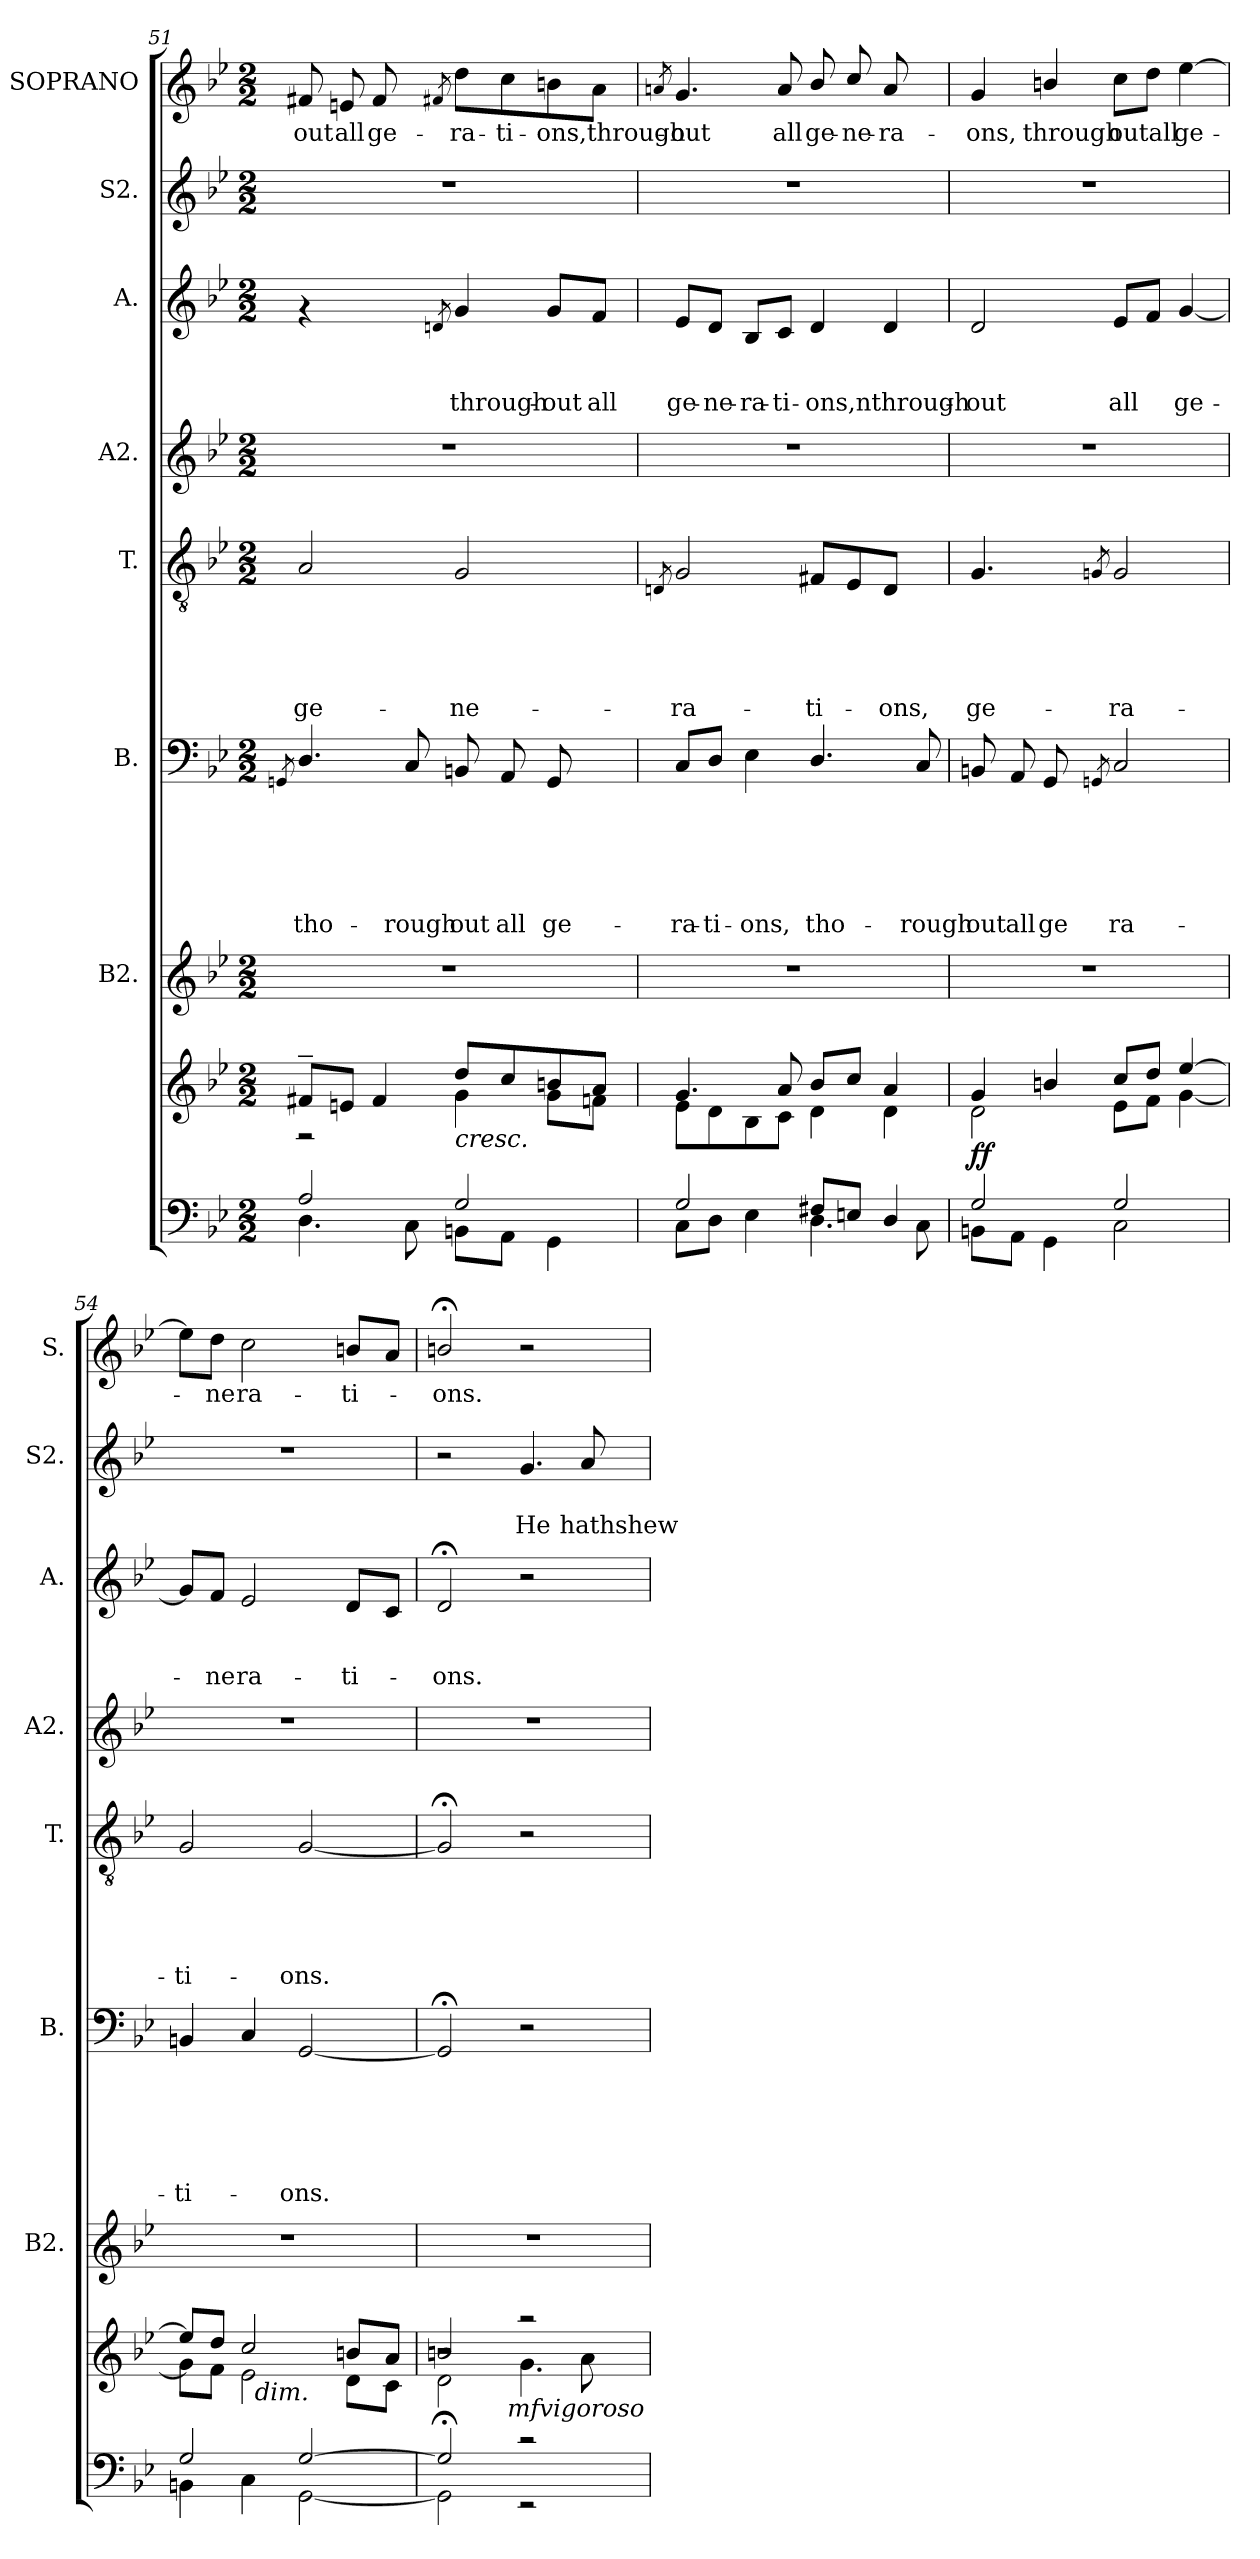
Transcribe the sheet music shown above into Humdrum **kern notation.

**kern	**kern	**dynam	**kern	**kern	**text	**text	**text	**text	**text	**text	**kern	**text	**text	**text	**text	**text	**kern	**kern	**text	**text	**text	**kern	**text	**text	**kern	**text
*part9	*part8	*part8	*part7	*part6	*part6	*part6	*part6	*part6	*part6	*part6	*part5	*part5	*part5	*part5	*part5	*part5	*part4	*part3	*part3	*part3	*part3	*part2	*part2	*part2	*part1	*part1
*staff9	*staff8	*staff8	*staff7	*staff6	*staff6	*staff6	*staff6	*staff6	*staff6	*staff6	*staff5	*staff5	*staff5	*staff5	*staff5	*staff5	*staff4	*staff3	*staff3	*staff3	*staff3	*staff2	*staff2	*staff2	*staff1	*staff1
*	*	*	*I"B2.	*I"B.	*	*	*	*	*	*	*I"T.	*	*	*	*	*	*I"A2.	*I"A.	*	*	*	*I"S2.	*	*	*I"SOPRANO	*
*	*	*	*I'B2.	*I'B.	*	*	*	*	*	*	*I'T.	*	*	*	*	*	*I'A2.	*I'A.	*	*	*	*I'S2.	*	*	*I'S.	*
*clefF4	*clefG2	*	*clefG2	*clefF4	*	*	*	*	*	*	*clefGv2	*	*	*	*	*	*clefG2	*clefG2	*	*	*	*clefG2	*	*	*clefG2	*
*k[b-e-]	*k[b-e-]	*	*k[b-e-]	*k[b-e-]	*	*	*	*	*	*	*k[b-e-]	*	*	*	*	*	*k[b-e-]	*k[b-e-]	*	*	*	*k[b-e-]	*	*	*k[b-e-]	*
*B-:	*B-:	*	*B-:	*B-:	*	*	*	*	*	*	*B-:	*	*	*	*	*	*B-:	*B-:	*	*	*	*B-:	*	*	*B-:	*
*M2/2	*M2/2	*	*M2/2	*M2/2	*	*	*	*	*	*	*M2/2	*	*	*	*	*	*M2/2	*M2/2	*	*	*	*M2/2	*	*	*M2/2	*
=51	=51	=51	=51	=51	=51	=51	=51	=51	=51	=51	=51	=51	=51	=51	=51	=51	=51	=51	=51	=51	=51	=51	=51	=51	=51	=51
.	.	.	.	8qGGn/	.	.	.	.	.	.	.	.	.	.	.	.	.	.	.	.	.	.	.	.	.	.
*^	*^	*	*	*	*	*	*	*	*	*	*	*	*	*	*	*	*	*	*	*	*	*	*	*	*	*
!	!	!	!	!	!	!	!	!	!	!	!	!LO:LY:b	!	!	!	!	!	!LO:LY:b	!	!	!	!	!	!	!	!	!	!LO:LY:b
2A/	4.D\	8f#X~>/L	2r	.	1r	4.D/	.	.	.	.	.	-tho-	2A/	.	.	.	.	ge-	1r	4rf	.	.	.	1r	.	.	8f#X/	out
!	!	!	!	!	!	!	!	!	!	!	!	!	!	!	!	!	!	!	!	!	!	!	!	!	!	!	!	!LO:LY:b
.	.	8en/J	.	.	.	.	.	.	.	.	.	.	.	.	.	.	.	.	.	.	.	.	.	.	.	.	8en/	all
!	!	!	!	!	!	!	!	!	!	!	!	!	!	!	!	!	!	!	!	!	!	!	!	!	!	!	!	!LO:LY:b
.	.	4f#/	.	.	.	.	.	.	.	.	.	.	.	.	.	.	.	.	.	4ryy	.	.	.	.	.	.	8f#/	ge-
!	!	!	!	!	!	!	!	!	!	!	!	!LO:LY:b	!	!	!	!	!	!	!	!	!	!	!	!	!	!	!	!
.	8C\	.	.	.	.	8C/	.	.	.	.	.	-rough	.	.	.	.	.	.	.	.	.	.	.	.	.	.	8ryy	.
.	.	.	.	.	.	.	.	.	.	.	.	.	.	.	.	.	.	.	.	8qdn/	.	.	.	.	.	.	8qf#X/	.
!	!	!LO:TX:b:i:t=cresc.	!	!	!	!	!	!	!	!	!	!	!	!	!	!	!	!	!	!	!	!	!	!	!	!	!	!
!	!	!	!	!	!	!	!	!	!	!	!	!LO:LY:b	!	!	!	!	!	!LO:LY:b	!	!	!	!	!LO:LY:b	!	!	!	!	!LO:LY:b
2G/	8BBn\L	8dd/L	4g\	.	.	8BBn/	.	.	.	.	.	out	2G/	.	.	.	.	-ne-	.	4g/	.	.	-through-	.	.	.	8dd\L	-ra-
!	!	!	!	!	!	!	!	!	!	!	!	!LO:LY:b	!	!	!	!	!	!	!	!	!	!	!	!	!	!	!	!LO:LY:b
.	8AA\J	8cc/	.	.	.	8AA/	.	.	.	.	.	all	.	.	.	.	.	.	.	.	.	.	.	.	.	.	8cc\	-ti-
!	!	!	!	!	!	!	!	!	!	!	!	!LO:LY:b	!	!	!	!	!	!	!	!	!	!	!LO:LY:b	!	!	!	!	!LO:LY:b
.	4GG\	8bn/	8g\L	.	.	8GG/	.	.	.	.	.	ge-	.	.	.	.	.	.	.	8g/L	.	.	-out	.	.	.	8bn\	-ons,through-
!	!	!	!	!	!	!	!	!	!	!	!	!	!	!	!	!	!	!	!	!	!	!	!LO:LY:b	!	!	!	!	!
.	.	8a/J	8fn\J	.	.	8ryy	.	.	.	.	.	.	.	.	.	.	.	.	.	8f/J	.	.	all	.	.	.	8a\J	.
=52	=52	=52	=52	=52	=52	=52	=52	=52	=52	=52	=52	=52	=52	=52	=52	=52	=52	=52	=52	=52	=52	=52	=52	=52	=52	=52	=52	=52
.	.	.	.	.	.	.	.	.	.	.	.	.	8qDn/	.	.	.	.	.	.	.	.	.	.	.	.	.	8qan/	.
!	!	!	!	!	!	!	!	!	!	!	!	!LO:LY:b	!	!	!	!	!	!LO:LY:b	!	!	!	!	!LO:LY:b	!	!	!	!	!LO:LY:b
2G/	8C\L	4.g/	8e-\L	.	1r	8C/L	.	.	.	.	.	-ra-	2G/	.	.	.	.	-ra-	1r	8e-/L	.	.	ge-	1r	.	.	4.g/	-out
!	!	!	!	!	!	!	!	!	!	!	!	!LO:LY:b	!	!	!	!	!	!	!	!	!	!	!LO:LY:b	!	!	!	!	!
.	8D\J	.	8d\	.	.	8D/J	.	.	.	.	.	-ti-	.	.	.	.	.	.	.	8d/J	.	.	-ne-	.	.	.	.	.
!	!	!	!	!	!	!	!	!	!	!	!	!LO:LY:b	!	!	!	!	!	!	!	!	!	!	!LO:LY:b	!	!	!	!	!
.	4E-\	.	8B-\	.	.	4E-\	.	.	.	.	.	-ons,	.	.	.	.	.	.	.	8B-/L	.	.	-ra-	.	.	.	.	.
!	!	!	!	!	!	!	!	!	!	!	!	!	!	!	!	!	!	!	!	!	!	!	!LO:LY:b	!	!	!	!	!LO:LY:b
.	.	8a/	8c\J	.	.	.	.	.	.	.	.	.	.	.	.	.	.	.	.	8c/J	.	.	-ti-	.	.	.	8a/	all
!	!	!	!	!	!	!	!	!	!	!	!	!LO:LY:b	!	!	!	!	!	!LO:LY:b	!	!	!	!	!LO:LY:b	!	!	!	!	!LO:LY:b
8F#X/L	4.D\	8b-/L	4d\	.	.	4.D/	.	.	.	.	.	tho-	8F#X/L	.	.	.	.	-ti-	.	4d/	.	.	-ons,nthrough-	.	.	.	8b-/	ge-
!	!	!	!	!	!	!	!	!	!	!	!	!	!	!	!	!	!	!	!	!	!	!	!	!	!	!	!	!LO:LY:b
8En/J	.	8cc/J	.	.	.	.	.	.	.	.	.	.	8E-/	.	.	.	.	.	.	.	.	.	.	.	.	.	8cc/	-ne-
!	!	!	!	!	!	!	!	!	!	!	!	!	!	!	!	!	!	!LO:LY:b	!	!	!	!	!	!	!	!	!	!LO:LY:b
4D/	.	4a/	4d\	.	.	.	.	.	.	.	.	.	8D/J	.	.	.	.	-ons,	.	4d/	.	.	.	.	.	.	8a/	-ra-
!	!	!	!	!	!	!	!	!	!	!	!	!LO:LY:b	!	!	!	!	!	!	!	!	!	!	!	!	!	!	!	!
.	8C\	.	.	.	.	8C/	.	.	.	.	.	-rough	8ryy	.	.	.	.	.	.	.	.	.	.	.	.	.	8ryy	.
!!LO:PB:g=z
=53	=53	=53	=53	=53	=53	=53	=53	=53	=53	=53	=53	=53	=53	=53	=53	=53	=53	=53	=53	=53	=53	=53	=53	=53	=53	=53	=53	=53
!	!	!	!	!LO:DY:b	!	!	!	!	!	!	!	!LO:LY:b	!	!	!	!	!	!LO:LY:b	!	!	!	!	!LO:LY:b	!	!	!	!	!LO:LY:b
2G/	8BBn\L	4g/	2d\	ff	1r	8BBn/	.	.	.	.	.	out	4.G/	.	.	.	.	ge-	1r	2d/	.	.	-out	1r	.	.	4g/	-ons,
!	!	!	!	!	!	!	!	!	!	!	!	!LO:LY:b	!	!	!	!	!	!	!	!	!	!	!	!	!	!	!	!
.	8AA\J	.	.	.	.	8AA/	.	.	.	.	.	all	.	.	.	.	.	.	.	.	.	.	.	.	.	.	.	.
!	!	!	!	!	!	!	!	!	!	!	!	!LO:LY:b	!	!	!	!	!	!	!	!	!	!	!	!	!	!	!	!LO:LY:b
.	4GG\	4bn/	.	.	.	8GG/	.	.	.	.	.	ge	.	.	.	.	.	.	.	.	.	.	.	.	.	.	4bn/	through
.	.	.	.	.	.	8ryy	.	.	.	.	.	.	8ryy	.	.	.	.	.	.	.	.	.	.	.	.	.	.	.
.	.	.	.	.	.	8qGGn/	.	.	.	.	.	.	8qGn/	.	.	.	.	.	.	.	.	.	.	.	.	.	.	.
!	!	!	!	!	!	!	!	!	!	!	!	!LO:LY:b	!	!	!	!	!	!LO:LY:b	!	!	!	!	!LO:LY:b	!	!	!	!	!LO:LY:b
2G/	2C\	8cc/L	8e-\L	.	.	2C/	.	.	.	.	.	ra-	2G/	.	.	.	.	-ra-	.	8e-/L	.	.	all	.	.	.	8cc\L	outall
.	.	8dd/J	8f\J	.	.	.	.	.	.	.	.	.	.	.	.	.	.	.	.	8f/J	.	.	.	.	.	.	8dd\J	.
!	!	!	!	!	!	!	!	!	!	!	!	!	!	!	!	!	!	!	!	!	!	!	!LO:LY:b	!	!	!	!	!LO:LY:b
.	.	[>4ee-/	[<4g\	.	.	.	.	.	.	.	.	.	.	.	.	.	.	.	.	[<4g/	.	.	ge-	.	.	.	[>4ee-\	ge-
=54	=54	=54	=54	=54	=54	=54	=54	=54	=54	=54	=54	=54	=54	=54	=54	=54	=54	=54	=54	=54	=54	=54	=54	=54	=54	=54	=54	=54
!	!	!	!	!	!	!	!	!	!	!	!	!LO:LY:b	!	!	!	!	!	!LO:LY:b	!	!	!	!	!	!	!	!	!	!
*	*	*	*^	*	*	*	*	*	*	*	*	*	*	*	*	*	*	*	*	*	*	*	*	*	*	*	*	*
2G/	4BBn\	8ee-/L]	8g\L]	4ryy	.	1r	4BBn/	.	.	.	.	.	-ti-	2G/	.	.	.	.	-ti-	1r	8g/L]	.	.	.	1r	.	.	8ee-\L]	.
!	!	!	!	!	!	!	!	!	!	!	!	!	!	!	!	!	!	!	!	!	!	!	!	!LO:LY:b	!	!	!	!	!LO:LY:b
.	.	8dd/J	8f\J	.	.	.	.	.	.	.	.	.	.	.	.	.	.	.	.	.	8f/J	.	.	-ne	.	.	.	8dd\J	-ne
!	!	!	!	!	!	!	!	!	!	!	!	!	!	!	!	!	!	!	!	!	!	!	!	!LO:LY:b	!	!	!	!	!LO:LY:b
.	4C\	2cc/	2e-\	32ryy	.	.	4C/	.	.	.	.	.	.	.	.	.	.	.	.	.	2e-/	.	.	ra-	.	.	.	2cc\	ra-
!	!	!	!	!LO:TX:b:i:t=dim.	!	!	!	!	!	!	!	!	!	!	!	!	!	!	!	!	!	!	!	!	!	!	!	!	!
.	.	.	.	2ryy	.	.	.	.	.	.	.	.	.	.	.	.	.	.	.	.	.	.	.	.	.	.	.	.	.
!	!	!	!	!	!	!	!	!	!	!	!	!	!LO:LY:b	!	!	!	!	!	!LO:LY:b	!	!	!	!	!	!	!	!	!	!
[>2G/	[<2GG\	.	.	.	.	.	[<2GG/	.	.	.	.	.	-ons.	[<2G/	.	.	.	.	-ons.	.	.	.	.	.	.	.	.	.	.
!	!	!	!	!	!	!	!	!	!	!	!	!	!	!	!	!	!	!	!	!	!	!	!	!LO:LY:b	!	!	!	!	!LO:LY:b
.	.	8bn/L	8d\L	.	.	.	.	.	.	.	.	.	.	.	.	.	.	.	.	.	8d/L	.	.	-ti-	.	.	.	8bn/L	-ti-
.	.	.	.	8..ryy	.	.	.	.	.	.	.	.	.	.	.	.	.	.	.	.	.	.	.	.	.	.	.	.	.
.	.	8a/J	8c\J	.	.	.	.	.	.	.	.	.	.	.	.	.	.	.	.	.	8c/J	.	.	.	.	.	.	8a/J	.
=55	=55	=55	=55	=55	=55	=55	=55	=55	=55	=55	=55	=55	=55	=55	=55	=55	=55	=55	=55	=55	=55	=55	=55	=55	=55	=55	=55	=55	=55
!	!	!	!	!	!	!	!	!	!	!	!	!	!	!	!	!	!	!	!	!	!	!	!	!LO:LY:b	!	!	!	!	!LO:LY:b
*	*	*	*	*^	*	*	*	*	*	*	*	*	*	*	*	*	*	*	*	*	*	*	*	*	*	*	*	*	*
2G;</]	2GG\]	2bn/	2d\	2r	4...ryy	.	1r	2GG;/]	.	.	.	.	.	.	2G;/]	.	.	.	.	.	1r	2d;/	.	.	-ons.	2r	.	.	2bn;</	-ons.
!	!	!	!	!	!LO:TX:b:i:t=mfvigoroso	!	!	!	!	!	!	!	!	!	!	!	!	!	!	!	!	!	!	!	!	!	!	!	!	!
.	.	.	.	.	2ryy	.	.	.	.	.	.	.	.	.	.	.	.	.	.	.	.	.	.	.	.	.	.	.	.	.
!	!	!	!	!	!	!	!	!	!	!	!	!	!	!	!	!	!	!	!	!	!	!	!	!	!	!	!	!LO:LY:b	!	!
2rc	2rEE	2raa	4.g\	2ryy	.	.	.	2r	.	.	.	.	.	.	2r	.	.	.	.	.	.	2r	.	.	.	4.g/	.	He	2r	.
!	!	!	!	!	!	!	!	!	!	!	!	!	!	!	!	!	!	!	!	!	!	!	!	!	!	!	!	!LO:LY:b	!	!
.	.	.	8a\	.	.	.	.	.	.	.	.	.	.	.	.	.	.	.	.	.	.	.	.	.	.	8a/	.	hathshew-	.	.
.	.	.	.	.	32ryy	.	.	.	.	.	.	.	.	.	.	.	.	.	.	.	.	.	.	.	.	.	.	.	.	.
*v	*v	*	*	*	*	*	*	*	*	*	*	*	*	*	*	*	*	*	*	*	*	*	*	*	*	*	*	*	*	*
*	*v	*v	*v	*v	*	*	*	*	*	*	*	*	*	*	*	*	*	*	*	*	*	*	*	*	*	*	*	*	*
=	=	=	=	=	=	=	=	=	=	=	=	=	=	=	=	=	=	=	=	=	=	=	=	=	=	=
*-	*-	*-	*-	*-	*-	*-	*-	*-	*-	*-	*-	*-	*-	*-	*-	*-	*-	*-	*-	*-	*-	*-	*-	*-	*-	*-
